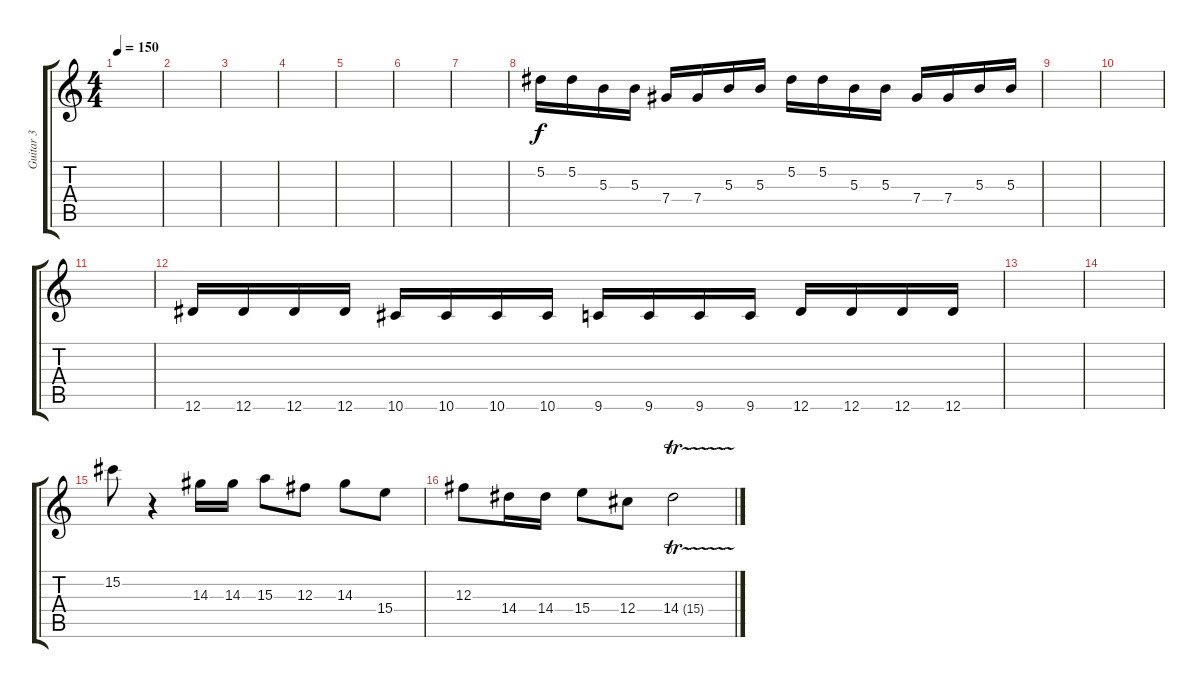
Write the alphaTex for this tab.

\track ("Guitar 3" "Guitar 3") {instrument distortionguitar}
\staff {score tabs}
\tuning (Eb4 Bb3 Gb3 Db3 Ab2 Eb2) {hide}
\ts (4 4)
\tempo 150
\clef g2
\ks c
|
|
|
|
|
|
|
5.2.16{volume 16 instrument distortionguitar} 5.2.16 5.3.16 5.3.16 7.4.16 7.4.16 5.3.16 5.3.16 5.2.16 5.2.16 5.3.16 5.3.16 7.4.16 7.4.16 5.3.16 5.3.16 |
|
|
|
12.6.16 12.6.16 12.6.16 12.6.16 10.6.16 10.6.16 10.6.16 10.6.16 9.6.16 9.6.16 9.6.16 9.6.16 12.6.16 12.6.16 12.6.16 12.6.16 |
|
|
15.2.8{volume 16 instrument distortionguitar} r.4 14.3.16 14.3.16 15.3.8 12.3.8 14.3.8 15.4.8 |
12.3.8 14.4.16 14.4.16 15.4.8 12.4.8 14.4{tr (15 16)}.2
